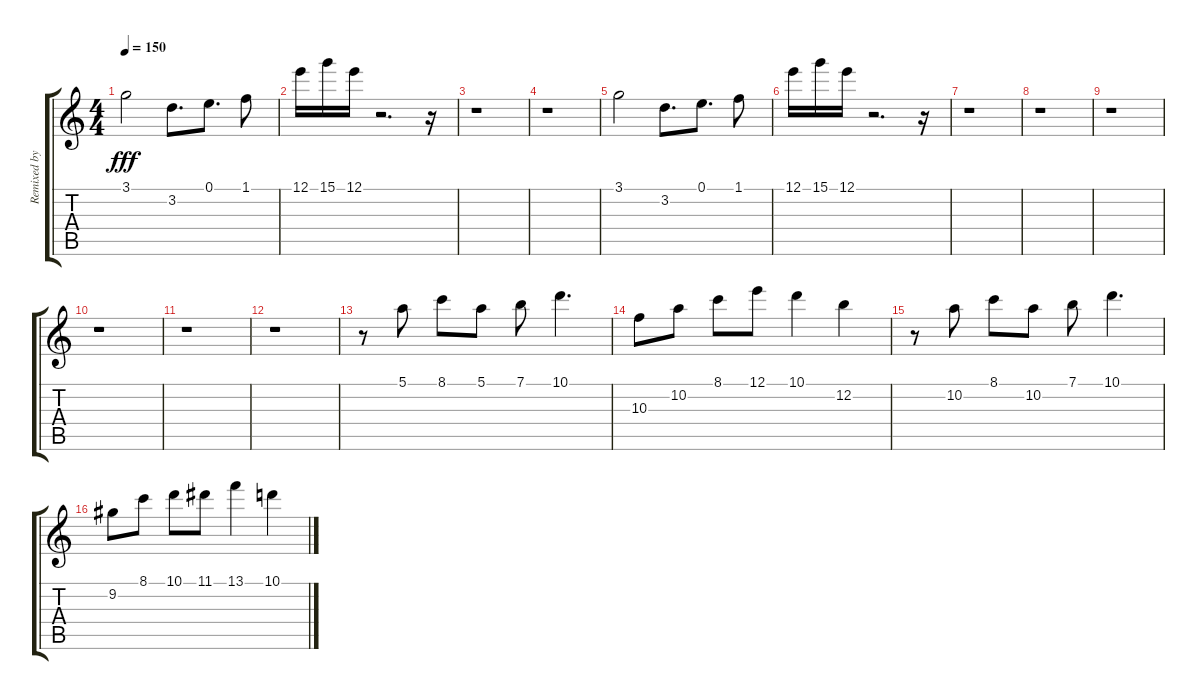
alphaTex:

\track ("Remixed by: Tony Thai" "Remixed by") {instrument distortionguitar}
\staff {score tabs}
\tuning (E4 B3 G3 D3 A2 E2) {hide}
\ts (4 4)
\tempo 150
\clef g2
\ks c
3.1.2{dy fff} 3.2.8{d} 0.1.8{d} 1.1.8 |
12.1.16 15.1.16 12.1.16 r.2{d} r.16 |
r.1 |
r.1 |
3.1.2 3.2.8{d} 0.1.8{d} 1.1.8 |
12.1.16 15.1.16 12.1.16 r.2{d} r.16 |
r.1 |
r.1 |
r.1 |
r.1 |
r.1 |
r.1 |
r.8 5.1.8 8.1.8 5.1.8 7.1.8 10.1.4{d} |
10.3.8 10.2.8 8.1.8 12.1.8 10.1.4 12.2.4 |
r.8 10.2.8 8.1.8 10.2.8 7.1.8 10.1.4{d} |
9.2.8 8.1.8 10.1.8 11.1.8 13.1.4 10.1.4
